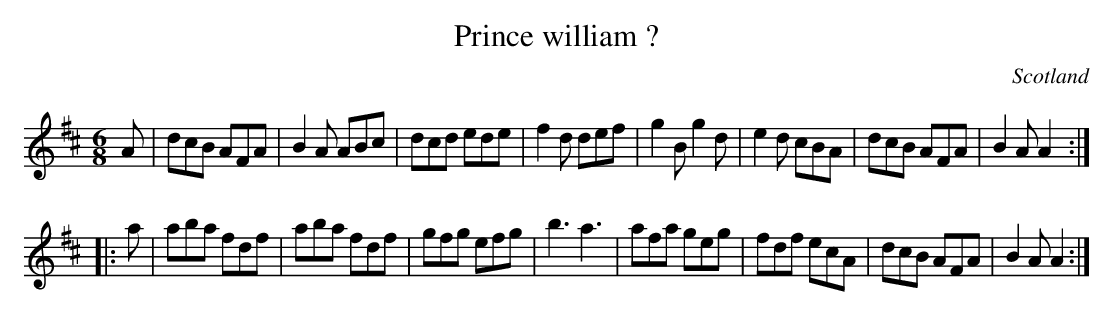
X:1
T:Prince william ?
M:6/8
O:Scotland
O:Ireland
O:England
K:D major
A|\
dcB AFA|B2A ABc|dcd ede|f2d def|\
g2B g2d|e2d cBA|dcB AFA|B2A A2 ::
a|\
aba fdf|aba fdf|gfg efg|b3 a3|\
afa geg|fdf ecA|dcB AFA|B2A A2:|
